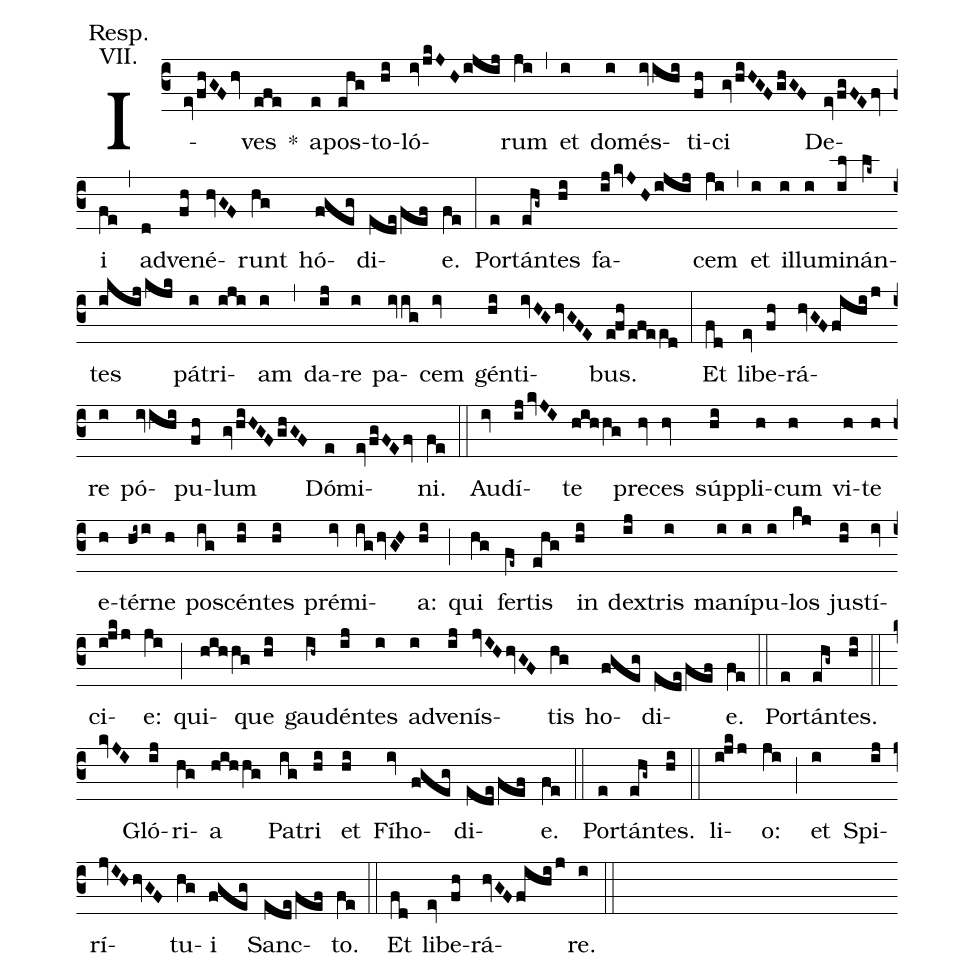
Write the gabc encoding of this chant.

annotation: Resp.;
annotation: VII.;
%%
(c3)
I(evfhGFhv)ves(efe) *() a(e)pos(ehg)to(hi)ló(ivjkJHijij)rum(ji) (,)
et(i) do(i)més(ivihi)ti(fh)ci(gvhiHGFghGF) De(evfgFEfv)i(fe) (,)
ad(d)ve(fh)né(hvGF)runt(hg) hó(fgeg)di(edefef)e.(fe) (:)
Por(e)tán(ehg~)tes(hi) fa(ijkvJHijij)cem(ji) (,)
et(i) il(i)lu(i)mi(il)nán(lk~)tes(ikijkjk) pá(i)tri(iji)am(i) (,)
da(ij)re(i) pa(ivig)cem(iv) gén(hi)ti(ivHGhvGFE)bus.(efhefeed) (:)
Et(fd) li(ev)be(fh)rá(hvGFfihij)re(i) pó(ivihi)pu(fh)lum(gvhiHGFghGF) Dó(e)mi(evfgFEfv)ni.(fe) (::)

Au(iv)dí(ijkvJI)te(hihhg) pre(hv)ces(hv) súp(hi)pli(h)cum(h) vi(h)te(h) e(h)tér(hi~i)ne(h) pos(ig)cén(hi)tes(hi) pré(iv)mi(ighvGH)a:(hi) (;)
qui(hg) fer(fe~)tis(ehg) in(hi) dex(ij)tris(i) ma(i)ní(i)pu(i)los(kj) jus(hi)tí(iv)ci(ijkj)e:(ji) (;)
qui(hihhg)que(hi) gau(ih~)dén(ij)tes(i) ad(i)ve(ij)nís(jvIHhvGF)tis(hg) ho(fgeg)di(edefef)e.(fe) (::)

Por(e)tán(ehg~)tes.(hi) (::)

(kvJI) Gló(ij)ri(hg)a(hihhg) Pa(ig)tri(hi) et(hi) Fí(iv)ho(fgeg)di(edefef)e.(fe) (::)

Por(e)tán(ehg~)tes.(hi) (::)

li(ijkj)o:(ji) (;)
et(i) Spi(ij)rí(jvIHhvGF)tu(hg)i(fgeg) Sanc(edefef)to.(fe) (::)

Et(fd) li(ev)be(fh)rá(hvGFfihij)re.(i) (::)
